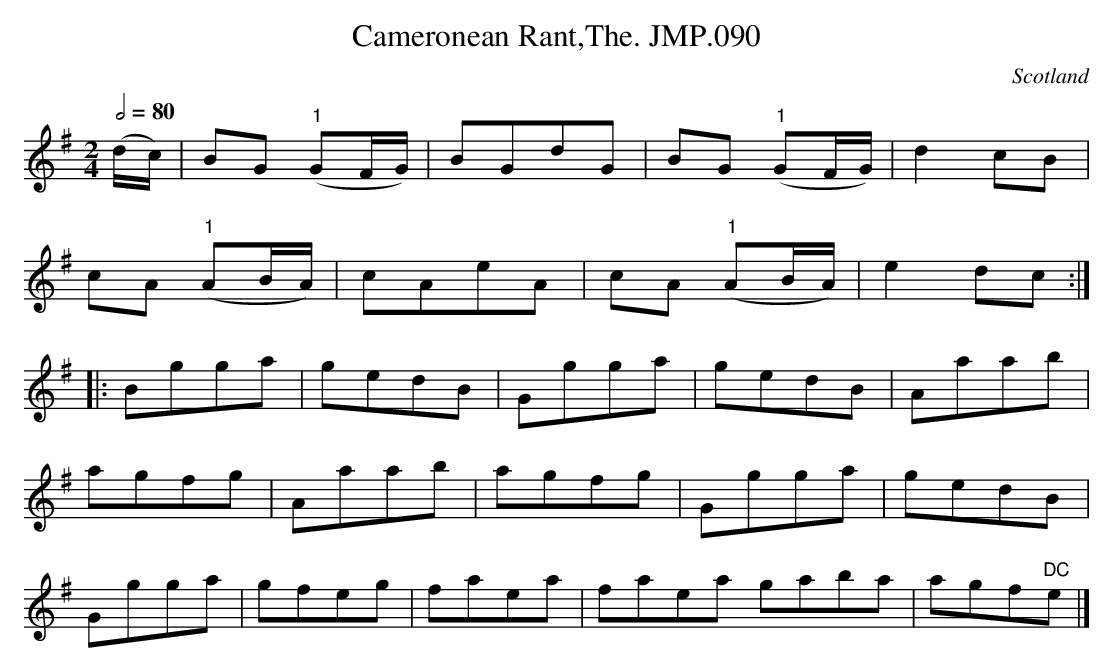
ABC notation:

X:1
T:Cameronean Rant,The. JMP.090
L:1/8
M:2/4
O:Scotland
Q:1/2=80
K:G major
(d/c/) | BG "1" (GF/G/) | BGdG |  BG "1" (GF/G/) | d2 cB |!
cA "1" (AB/A/) | cAeA |  cA "1" (AB/A/) | e2 dc :|!
|:Bgga | gedB | Ggga | gedB |Aaab |!
agfg | Aaab| agfg | Ggga | gedB | !
Ggga | gfeg | faea |faea gaba | agf"DC"e |]
